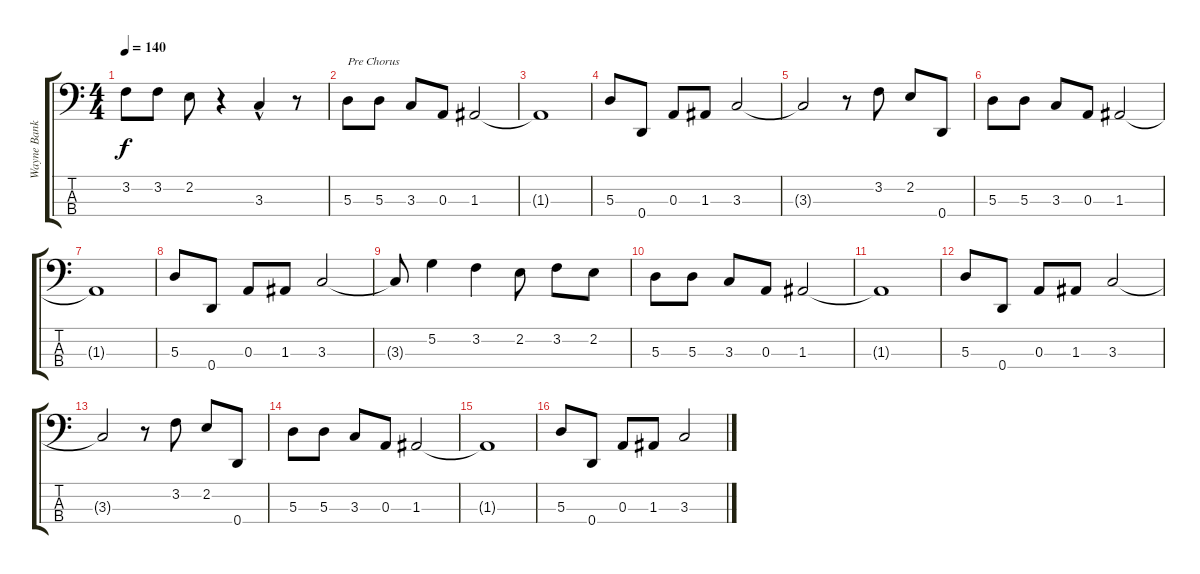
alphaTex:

\track ("Wayne Banks" "Wayne Bank") {instrument electricbasspick}
\staff {score tabs}
\tuning (G2 D2 A1 D1) {hide}
\ts (4 4)
\tempo 140
\clef f4
\ks c
3.2.8{dy f} 3.2.8 2.2.8 r.4 3.3{hac}.4 r.8 |
5.3.8{txt "Pre Chorus"} 5.3.8 3.3.8 0.3.8 1.3.2 |
1.3{t}.1 |
5.3.8 0.4.8 0.3.8 1.3.8 3.3.2 |
3.3{t}.2 r.8 3.2.8 2.2.8 0.4.8 |
5.3.8 5.3.8 3.3.8 0.3.8 1.3.2 |
1.3{t}.1 |
5.3.8 0.4.8 0.3.8 1.3.8 3.3.2 |
3.3{t}.8 5.2.4 3.2.4 2.2.8 3.2.8 2.2.8 |
5.3.8 5.3.8 3.3.8 0.3.8 1.3.2 |
1.3{t}.1 |
5.3.8 0.4.8 0.3.8 1.3.8 3.3.2 |
3.3{t}.2 r.8 3.2.8 2.2.8 0.4.8 |
5.3.8 5.3.8 3.3.8 0.3.8 1.3.2 |
1.3{t}.1 |
5.3.8 0.4.8 0.3.8 1.3.8 3.3.2
